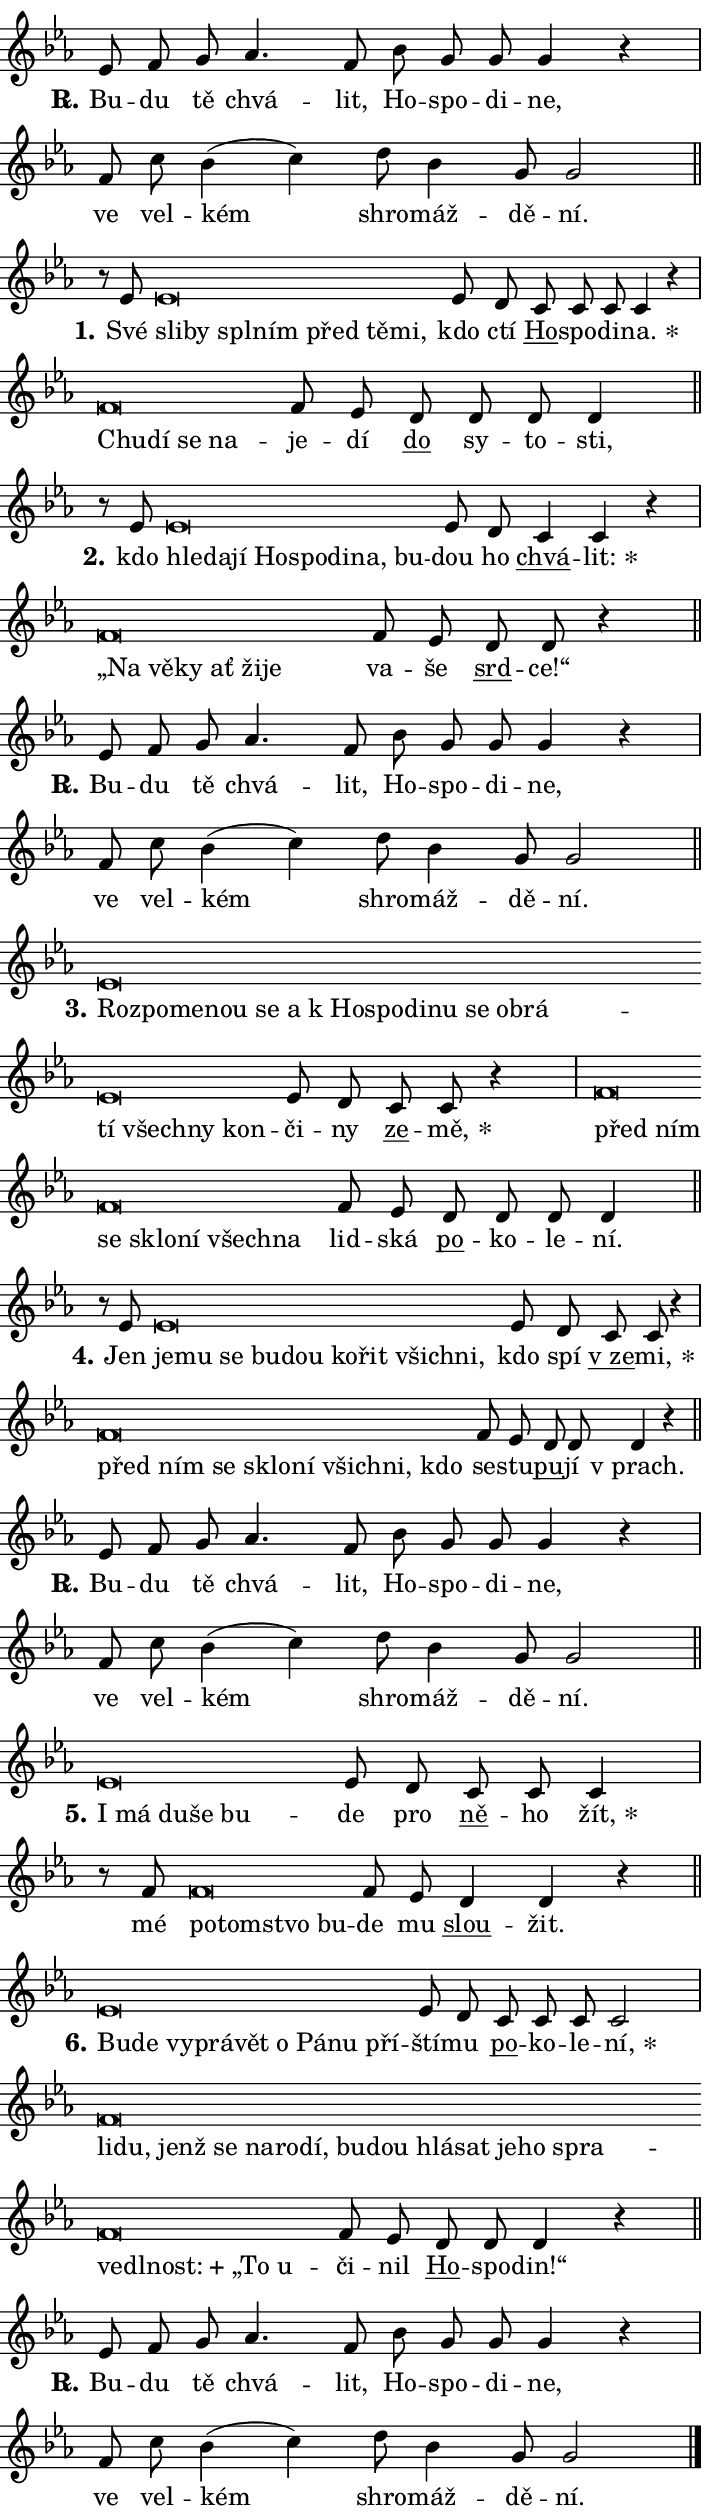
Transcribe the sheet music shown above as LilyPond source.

\version "2.24.0"
\header { tagline = "" }
\paper {
  indent = 0\cm
  top-margin = 0\cm
  right-margin = 0.13\cm % to fit lyric hyphens
  bottom-margin = 0\cm
  left-margin = 0\cm
  paper-width = 12\cm
  page-breaking = #ly:one-page-breaking
  system-system-spacing.basic-distance = #11
  score-system-spacing.basic-distance = #11
  ragged-last = ##f
}


%% Author: Thomas Morley
%% https://lists.gnu.org/archive/html/lilypond-user/2020-05/msg00002.html
#(define (line-position grob)
"Returns position of @var[grob} in current system:
   @code{'start}, if at first time-step
   @code{'end}, if at last time-step
   @code{'middle} otherwise
"
  (let* ((col (ly:item-get-column grob))
         (ln (ly:grob-object col 'left-neighbor))
         (rn (ly:grob-object col 'right-neighbor))
         (col-to-check-left (if (ly:grob? ln) ln col))
         (col-to-check-right (if (ly:grob? rn) rn col))
         (break-dir-left
           (and
             (ly:grob-property col-to-check-left 'non-musical #f)
             (ly:item-break-dir col-to-check-left)))
         (break-dir-right
           (and
             (ly:grob-property col-to-check-right 'non-musical #f)
             (ly:item-break-dir col-to-check-right))))
        (cond ((eqv? 1 break-dir-left) 'start)
              ((eqv? -1 break-dir-right) 'end)
              (else 'middle))))

#(define (tranparent-at-line-position vctor)
  (lambda (grob)
  "Relying on @code{line-position} select the relevant enry from @var{vctor}.
Used to determine transparency,"
    (case (line-position grob)
      ((end) (not (vector-ref vctor 0)))
      ((middle) (not (vector-ref vctor 1)))
      ((start) (not (vector-ref vctor 2))))))

noteHeadBreakVisibility =
#(define-music-function (break-visibility)(vector?)
"Makes @code{NoteHead}s transparent relying on @var{break-visibility}"
#{
  \override NoteHead.transparent =
    #(tranparent-at-line-position break-visibility)
#})

#(define delete-ledgers-for-transparent-note-heads
  (lambda (grob)
    "Reads whether a @code{NoteHead} is transparent.
If so this @code{NoteHead} is removed from @code{'note-heads} from
@var{grob}, which is supposed to be @code{LedgerLineSpanner}.
As a result ledgers are not printed for this @code{NoteHead}"
    (let* ((nhds-array (ly:grob-object grob 'note-heads))
           (nhds-list
             (if (ly:grob-array? nhds-array)
                 (ly:grob-array->list nhds-array)
                 '()))
           ;; Relies on the transparent-property being done before
           ;; Staff.LedgerLineSpanner.after-line-breaking is executed.
           ;; This is fragile ...
           (to-keep
             (remove
               (lambda (nhd)
                 (ly:grob-property nhd 'transparent #f))
               nhds-list)))
      ;; TODO find a better method to iterate over grob-arrays, similiar
      ;; to filter/remove etc for lists
      ;; For now rebuilt from scratch
      (set! (ly:grob-object grob 'note-heads)  '())
      (for-each
        (lambda (nhd)
          (ly:pointer-group-interface::add-grob grob 'note-heads nhd))
        to-keep))))

squashNotes = {
  \override NoteHead.X-extent = #'(-0.2 . 0.2)
  \override NoteHead.Y-extent = #'(-0.75 . 0)
  \override NoteHead.stencil =
    #(lambda (grob)
       (let ((pos (ly:grob-property grob 'staff-position)))
         (begin
           (if (< pos -7) (display "ERROR: Lower brevis then expected\n") (display ""))
           (if (<= pos -6) ly:text-interface::print ly:note-head::print))))
}
unSquashNotes = {
  \revert NoteHead.X-extent
  \revert NoteHead.Y-extent
  \revert NoteHead.stencil
}

hideNotes = \noteHeadBreakVisibility #begin-of-line-visible
unHideNotes = \noteHeadBreakVisibility #all-visible

% work-around for resetting accidentals
% https://lilypond.org/doc/v2.23/Documentation/notation/displaying-rhythms#unmetered-music
cadenzaMeasure = {
  \cadenzaOff
  \partial 1024 s1024
  \cadenzaOn
}

#(define-markup-command (accent layout props text) (markup?)
  "Underline accented syllable"
  (interpret-markup layout props
    #{\markup \override #'(offset . 4.3) \underline { #text }#}))

responsum = \markup \concat {
  "R" \hspace #-1.05 \path #0.1 #'((moveto 0 0.07) (lineto 0.9 0.8)) \hspace #0.05 "."
}

spaceSize = #0.6828661417322834 % exact space size for TeX Gyre Schola

\layout {
  \context {
    \Staff
    \remove "Time_signature_engraver"
    \override LedgerLineSpanner.after-line-breaking = #delete-ledgers-for-transparent-note-heads
  }
  \context {
    \Lyrics {
      \override LyricSpace.minimum-distance = \spaceSize
      \override LyricText.font-name = #"TeX Gyre Schola"
      \override LyricText.font-size = 1
      \override StanzaNumber.font-name = #"TeX Gyre Schola Bold"
      \override StanzaNumber.font-size = 1
    }
  }
  \context {
    \Score 
    \override NoteHead.text =
      #(lambda (grob) 
        (let ((pos (ly:grob-property grob 'staff-position)))
          #{\markup {
            \combine
              \halign #-0.55 \raise #(if (= pos -6) 0 0.5) \override #'(thickness . 2) \draw-line #'(3.2 . 0)
              \musicglyph "noteheads.sM1"
          }#}))
  }
}

% magnetic-lyrics.ily
%
%   written by
%     Jean Abou Samra <jean@abou-samra.fr>
%     Werner Lemberg <wl@gnu.org>
%
%   adapted by
%     Jiri Hon <jiri.hon@gmail.com>
%
% Version 2022-Apr-15

% https://www.mail-archive.com/lilypond-user@gnu.org/msg149350.html

#(define (Left_hyphen_pointer_engraver context)
   "Collect syllable-hyphen-syllable occurrences in lyrics and store
them in properties.  This engraver only looks to the left.  For
example, if the lyrics input is @code{foo -- bar}, it does the
following.

@itemize @bullet
@item
Set the @code{text} property of the @code{LyricHyphen} grob between
@q{foo} and @q{bar} to @code{foo}.

@item
Set the @code{left-hyphen} property of the @code{LyricText} grob with
text @q{foo} to the @code{LyricHyphen} grob between @q{foo} and
@q{bar}.
@end itemize

Use this auxiliary engraver in combination with the
@code{lyric-@/text::@/apply-@/magnetic-@/offset!} hook."
   (let ((hyphen #f)
         (text #f))
     (make-engraver
      (acknowledgers
       ((lyric-syllable-interface engraver grob source-engraver)
        (set! text grob)))
      (end-acknowledgers
       ((lyric-hyphen-interface engraver grob source-engraver)
        ;(when (not (grob::has-interface grob 'lyric-space-interface))
          (set! hyphen grob)));)
      ((stop-translation-timestep engraver)
       (when (and text hyphen)
         (ly:grob-set-object! text 'left-hyphen hyphen))
       (set! text #f)
       (set! hyphen #f)))))

#(define (lyric-text::apply-magnetic-offset! grob)
   "If the space between two syllables is less than the value in
property @code{LyricText@/.details@/.squash-threshold}, move the right
syllable to the left so that it gets concatenated with the left
syllable.

Use this function as a hook for
@code{LyricText@/.after-@/line-@/breaking} if the
@code{Left_@/hyphen_@/pointer_@/engraver} is active."
   (let ((hyphen (ly:grob-object grob 'left-hyphen #f)))
     (when hyphen
       (let ((left-text (ly:spanner-bound hyphen LEFT)))
         (when (grob::has-interface left-text 'lyric-syllable-interface)
           (let* ((common (ly:grob-common-refpoint grob left-text X))
                  (this-x-ext (ly:grob-extent grob common X))
                  (left-x-ext
                   (begin
                     ;; Trigger magnetism for left-text.
                     (ly:grob-property left-text 'after-line-breaking)
                     (ly:grob-extent left-text common X)))
                  ;; `delta` is the gap width between two syllables.
                  (delta (- (interval-start this-x-ext)
                            (interval-end left-x-ext)))
                  (details (ly:grob-property grob 'details))
                  (threshold (assoc-get 'squash-threshold details 0.2)))
             (when (< delta threshold)
               (let* (;; We have to manipulate the input text so that
                      ;; ligatures crossing syllable boundaries are not
                      ;; disabled.  For languages based on the Latin
                      ;; script this is essentially a beautification.
                      ;; However, for non-Western scripts it can be a
                      ;; necessity.
                      (lt (ly:grob-property left-text 'text))
                      (rt (ly:grob-property grob 'text))
                      (is-space (grob::has-interface hyphen 'lyric-space-interface))
                      (space (if is-space " " ""))
                      (extra-delta (if is-space spaceSize 0))
                      ;; Append new syllable.
                      (ltrt-space (if (and (string? lt) (string? rt))
                                (string-append lt space rt)
                                (make-concat-markup (list lt space rt))))
                      ;; Right-align `ltrt` to the right side.
                      (ltrt-space-markup (grob-interpret-markup
                               grob
                               (make-translate-markup
                                (cons (interval-length this-x-ext) 0)
                                (make-right-align-markup ltrt-space)))))
                 (begin
                   ;; Don't print `left-text`.
                   (ly:grob-set-property! left-text 'stencil #f)
                   ;; Set text and stencil (which holds all collected
                   ;; syllables so far) and shift it to the left.
                   (ly:grob-set-property! grob 'text ltrt-space)
                   (ly:grob-set-property! grob 'stencil ltrt-space-markup)
                   (ly:grob-translate-axis! grob (- (- delta extra-delta)) X))))))))))


#(define (lyric-hyphen::displace-bounds-first grob)
   ;; Make very sure this callback isn't triggered too early.
   (let ((left (ly:spanner-bound grob LEFT))
         (right (ly:spanner-bound grob RIGHT)))
     (ly:grob-property left 'after-line-breaking)
     (ly:grob-property right 'after-line-breaking)
     (ly:lyric-hyphen::print grob)))

squashThreshold = #0.4

\layout {
  \context {
    \Lyrics
    \consists #Left_hyphen_pointer_engraver
    \override LyricText.after-line-breaking =
      #lyric-text::apply-magnetic-offset!
    \override LyricHyphen.stencil = #lyric-hyphen::displace-bounds-first
    \override LyricText.details.squash-threshold = \squashThreshold
    \override LyricHyphen.minimum-distance = 0
    \override LyricHyphen.minimum-length = \squashThreshold
  }
}

squashText = \override LyricText.details.squash-threshold = 9999
unSquashText = \override LyricText.details.squash-threshold = \squashThreshold

leftText = \override LyricText.self-alignment-X = #LEFT
unLeftText = \revert LyricText.self-alignment-X

starOffset = #(lambda (grob) 
                (let ((x_offset (ly:self-alignment-interface::aligned-on-x-parent grob)))
                  (if (= x_offset 0) 0 (+ x_offset 1.2))))

star = #(define-music-function (syllable)(string?)
"Append star separator at the end of a syllable"
#{
  \once \override LyricText.X-offset = #starOffset
  \lyricmode { \markup {
    #syllable
    \override #'((font-name . "TeX Gyre Schola Bold")) \hspace #0.2 \lower #0.65 \larger "*"
  } }
#})

starAccent = #(define-music-function (syllable)(string?)
"Append star separator at the end of a syllable and make accent"
#{
  \once \override LyricText.X-offset = #starOffset
  \lyricmode { \markup {
    \accent #syllable
    \override #'((font-name . "TeX Gyre Schola Bold")) \hspace #0.2 \lower #0.65 \larger "*"
  } }
#})

breath = #(define-music-function (syllable)(string?)
"Append breathing indicator at the end of a syllable"
#{
  \lyricmode { \markup { #syllable "+" } }
#})

optionalBreath = #(define-music-function (syllable)(string?)
"Append optional breathing indicator at the end of a syllable"
#{
  \lyricmode { \markup { #syllable "(+)" } }
#})


\score {
    <<
        \new Voice = "melody" { \cadenzaOn \key es \major \relative { es'8 f g as4. f8 \bar "" bes g g \bar "" g4 r \cadenzaMeasure \bar "|" f8 c' \bar "" bes4( c) \bar "" d8 bes4 g8 g2 \cadenzaMeasure \bar "||" \break } }
        \new Lyrics \lyricsto "melody" { \lyricmode { \set stanza = \responsum
Bu -- du tě chvá -- lit, Ho -- spo -- di -- ne, ve vel -- kém shro -- máž -- dě -- ní. } }
    >>
    \layout {}
}

\score {
    <<
        \new Voice = "melody" { \cadenzaOn \key es \major \relative { r8 es'8 \squashNotes es\breve*1/16 \hideNotes \breve*1/16 \bar "" \breve*1/16 \bar "" \breve*1/16 \bar "" \breve*1/16 \bar "" \breve*1/16 \breve*1/16 \bar "" \unHideNotes \unSquashNotes es8 d \bar "" c c c c4 r \cadenzaMeasure \bar "|" \squashNotes f\breve*1/16 \hideNotes \breve*1/16 \bar "" \breve*1/16 \breve*1/16 \bar "" \unHideNotes \unSquashNotes f8 es \bar "" d d d d4 \cadenzaMeasure \bar "||" \break } }
        \new Lyrics \lyricsto "melody" { \lyricmode { \set stanza = "1."
Své \leftText sli -- \squashText by spl -- ním před tě -- mi, \unLeftText \unSquashText kdo ctí \markup \accent Ho -- spo -- di -- \star na. \leftText Chu -- \squashText dí se na -- \unLeftText \unSquashText je -- dí \markup \accent do sy -- to -- sti, } }
    >>
    \layout {}
}

\score {
    <<
        \new Voice = "melody" { \cadenzaOn \key es \major \relative { r8 es'8 \squashNotes es\breve*1/16 \hideNotes \breve*1/16 \bar "" \breve*1/16 \bar "" \breve*1/16 \bar "" \breve*1/16 \bar "" \breve*1/16 \bar "" \breve*1/16 \breve*1/16 \bar "" \unHideNotes \unSquashNotes es8 d \bar "" c4 c r \cadenzaMeasure \bar "|" \squashNotes f\breve*1/16 \hideNotes \breve*1/16 \bar "" \breve*1/16 \bar "" \breve*1/16 \bar "" \breve*1/16 \breve*1/16 \bar "" \unHideNotes \unSquashNotes f8 es \bar "" d8 d r4 \cadenzaMeasure \bar "||" \break } }
        \new Lyrics \lyricsto "melody" { \lyricmode { \set stanza = "2."
kdo \leftText hle -- \squashText da -- jí Ho -- spo -- di -- na, bu -- \unLeftText \unSquashText dou ho \markup \accent chvá -- \star lit: \leftText „Na \squashText vě -- ky ať ži -- je \unLeftText \unSquashText va -- še \markup \accent srd -- ce!“ } }
    >>
    \layout {}
}

\score {
    <<
        \new Voice = "melody" { \cadenzaOn \key es \major \relative { es'8 f g as4. f8 \bar "" bes g g \bar "" g4 r \cadenzaMeasure \bar "|" f8 c' \bar "" bes4( c) \bar "" d8 bes4 g8 g2 \cadenzaMeasure \bar "||" \break } }
        \new Lyrics \lyricsto "melody" { \lyricmode { \set stanza = \responsum
Bu -- du tě chvá -- lit, Ho -- spo -- di -- ne, ve vel -- kém shro -- máž -- dě -- ní. } }
    >>
    \layout {}
}

\score {
    <<
        \new Voice = "melody" { \cadenzaOn \key es \major \relative { \squashNotes es'\breve*1/16 \hideNotes \breve*1/16 \bar "" \breve*1/16 \bar "" \breve*1/16 \bar "" \breve*1/16 \bar "" \breve*1/16 \bar "" \breve*1/16 \bar "" \breve*1/16 \bar "" \breve*1/16 \bar "" \breve*1/16 \bar "" \breve*1/16 \bar "" \breve*1/16 \bar "" \breve*1/16 \bar "" \breve*1/16 \bar "" \breve*1/16 \bar "" \breve*1/16 \breve*1/16 \bar "" \unHideNotes \unSquashNotes es8 d \bar "" c8 c r4 \cadenzaMeasure \bar "|" \squashNotes f\breve*1/16 \hideNotes \breve*1/16 \bar "" \breve*1/16 \bar "" \breve*1/16 \bar "" \breve*1/16 \bar "" \breve*1/16 \breve*1/16 \bar "" \unHideNotes \unSquashNotes f8 es \bar "" d d d d4 \cadenzaMeasure \bar "||" \break } }
        \new Lyrics \lyricsto "melody" { \lyricmode { \set stanza = "3."
\leftText Roz -- \squashText po -- me -- nou se a "k Ho" -- spo -- di -- nu se ob -- rá -- tí všech -- ny kon -- \unLeftText \unSquashText či -- ny \markup \accent ze -- \star mě, \leftText před \squashText ním se sklo -- ní všech -- na \unLeftText \unSquashText lid -- ská \markup \accent po -- ko -- le -- ní. } }
    >>
    \layout {}
}

\score {
    <<
        \new Voice = "melody" { \cadenzaOn \key es \major \relative { r8 es'8 \squashNotes es\breve*1/16 \hideNotes \breve*1/16 \bar "" \breve*1/16 \bar "" \breve*1/16 \bar "" \breve*1/16 \bar "" \breve*1/16 \bar "" \breve*1/16 \bar "" \breve*1/16 \breve*1/16 \bar "" \unHideNotes \unSquashNotes es8 d \bar "" c8 c r4 \cadenzaMeasure \bar "|" \squashNotes f\breve*1/16 \hideNotes \breve*1/16 \bar "" \breve*1/16 \bar "" \breve*1/16 \bar "" \breve*1/16 \bar "" \breve*1/16 \bar "" \breve*1/16 \breve*1/16 \bar "" \unHideNotes \unSquashNotes f8 es \bar "" d d d4 r \cadenzaMeasure \bar "||" \break } }
        \new Lyrics \lyricsto "melody" { \lyricmode { \set stanza = "4."
Jen \leftText je -- \squashText mu se bu -- dou ko -- řit všich -- ni, \unLeftText \unSquashText kdo spí \markup \accent "v ze" -- \star mi, \leftText před \squashText ním se sklo -- ní všich -- ni, kdo \unLeftText \unSquashText se -- stu -- \markup \accent pu -- jí "v prach." } }
    >>
    \layout {}
}

\score {
    <<
        \new Voice = "melody" { \cadenzaOn \key es \major \relative { es'8 f g as4. f8 \bar "" bes g g \bar "" g4 r \cadenzaMeasure \bar "|" f8 c' \bar "" bes4( c) \bar "" d8 bes4 g8 g2 \cadenzaMeasure \bar "||" \break } }
        \new Lyrics \lyricsto "melody" { \lyricmode { \set stanza = \responsum
Bu -- du tě chvá -- lit, Ho -- spo -- di -- ne, ve vel -- kém shro -- máž -- dě -- ní. } }
    >>
    \layout {}
}

\score {
    <<
        \new Voice = "melody" { \cadenzaOn \key es \major \relative { \squashNotes es'\breve*1/16 \hideNotes \breve*1/16 \bar "" \breve*1/16 \bar "" \breve*1/16 \breve*1/16 \bar "" \unHideNotes \unSquashNotes es8 d \bar "" c c c4 \cadenzaMeasure \bar "|" r8 f8 \squashNotes f\breve*1/16 \hideNotes \breve*1/16 \bar "" \breve*1/16 \breve*1/16 \bar "" \unHideNotes \unSquashNotes f8 es \bar "" d4 d r \cadenzaMeasure \bar "||" \break } }
        \new Lyrics \lyricsto "melody" { \lyricmode { \set stanza = "5."
\leftText I \squashText má du -- še bu -- \unLeftText \unSquashText de pro \markup \accent ně -- ho \star žít, mé \leftText po -- \squashText tom -- stvo bu -- \unLeftText \unSquashText de mu \markup \accent slou -- žit. } }
    >>
    \layout {}
}

\score {
    <<
        \new Voice = "melody" { \cadenzaOn \key es \major \relative { \squashNotes es'\breve*1/16 \hideNotes \breve*1/16 \bar "" \breve*1/16 \bar "" \breve*1/16 \bar "" \breve*1/16 \bar "" \breve*1/16 \bar "" \breve*1/16 \bar "" \breve*1/16 \breve*1/16 \bar "" \unHideNotes \unSquashNotes es8 d \bar "" c c c c2 \cadenzaMeasure \bar "|" \squashNotes f\breve*1/16 \hideNotes \breve*1/16 \bar "" \breve*1/16 \bar "" \breve*1/16 \bar "" \breve*1/16 \bar "" \breve*1/16 \bar "" \breve*1/16 \bar "" \breve*1/16 \bar "" \breve*1/16 \bar "" \breve*1/16 \bar "" \breve*1/16 \bar "" \breve*1/16 \bar "" \breve*1/16 \bar "" \breve*1/16 \bar "" \breve*1/16 \bar "" \breve*1/16 \bar "" \breve*1/16 \bar "" \breve*1/16 \breve*1/16 \bar "" \unHideNotes \unSquashNotes f8 es \bar "" d d d4 r \cadenzaMeasure \bar "||" \break } }
        \new Lyrics \lyricsto "melody" { \lyricmode { \set stanza = "6."
\leftText Bu -- \squashText de vy -- prá -- vět o Pá -- nu pří -- \unLeftText \unSquashText ští -- mu \markup \accent po -- ko -- le -- \star ní, \leftText li -- \squashText du, jenž se na -- ro -- dí, bu -- dou hlá -- sat je -- ho spra -- ve -- dl -- \breath "nost:" „To u -- \unLeftText \unSquashText či -- nil \markup \accent Ho -- spo -- din!“ } }
    >>
    \layout {}
}

\score {
    <<
        \new Voice = "melody" { \cadenzaOn \key es \major \relative { es'8 f g as4. f8 \bar "" bes g g \bar "" g4 r \cadenzaMeasure \bar "|" f8 c' \bar "" bes4( c) \bar "" d8 bes4 g8 g2 \cadenzaMeasure \bar "||" \break } \bar "|." }
        \new Lyrics \lyricsto "melody" { \lyricmode { \set stanza = \responsum
Bu -- du tě chvá -- lit, Ho -- spo -- di -- ne, ve vel -- kém shro -- máž -- dě -- ní. } }
    >>
    \layout {}
}
